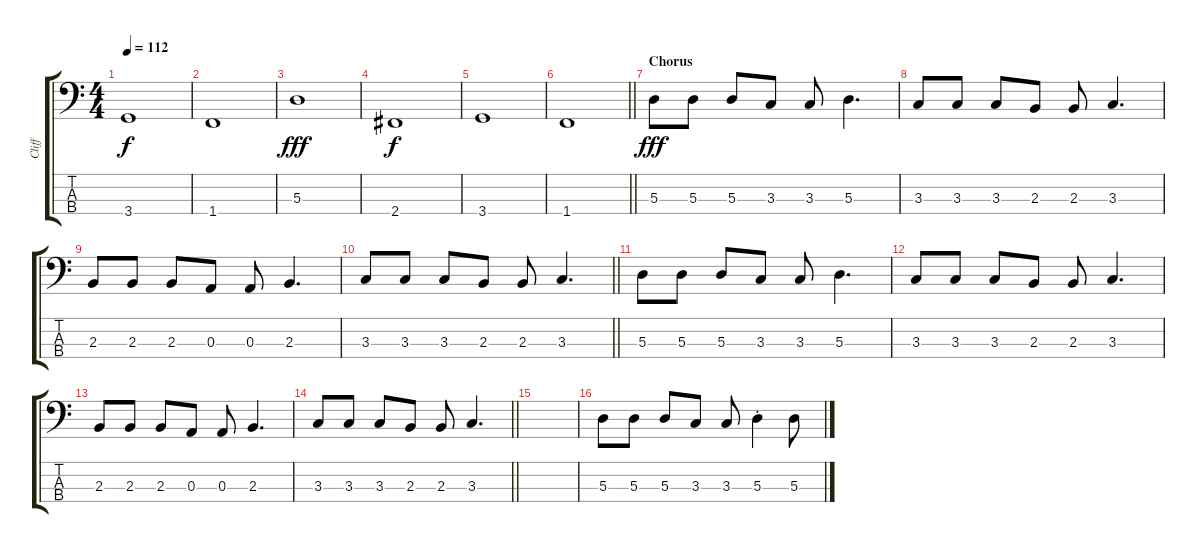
\track ("Cliff" "Cliff") {instrument electricbassfinger}
\staff {score tabs}
\tuning (G2 D2 A1 E1) {hide}
\ts (4 4)
\tempo 112
\clef f4
\ks c
3.4.1{dy f} |
1.4.1 |
5.3.1{dy fff} |
2.4.1{dy f} |
3.4.1 |
\barLineRight lightlight
1.4.1 |
\section ("" "Chorus")
5.3.8{dy fff} 5.3.8 5.3.8 3.3.8 3.3.8 5.3.4{d} |
3.3.8 3.3.8 3.3.8 2.3.8 2.3.8 3.3.4{d} |
2.3.8 2.3.8 2.3.8 0.3.8 0.3.8 2.3.4{d} |
\barLineRight lightlight
3.3.8 3.3.8 3.3.8 2.3.8 2.3.8 3.3.4{d} |
5.3.8 5.3.8 5.3.8 3.3.8 3.3.8 5.3.4{d} |
3.3.8 3.3.8 3.3.8 2.3.8 2.3.8 3.3.4{d} |
2.3.8 2.3.8 2.3.8 0.3.8 0.3.8 2.3.4{d} |
\barLineRight lightlight
3.3.8 3.3.8 3.3.8 2.3.8 2.3.8 3.3.4{d} |
|
5.3.8 5.3.8 5.3.8 3.3.8 3.3.8 5.3{st}.4 5.3.8
